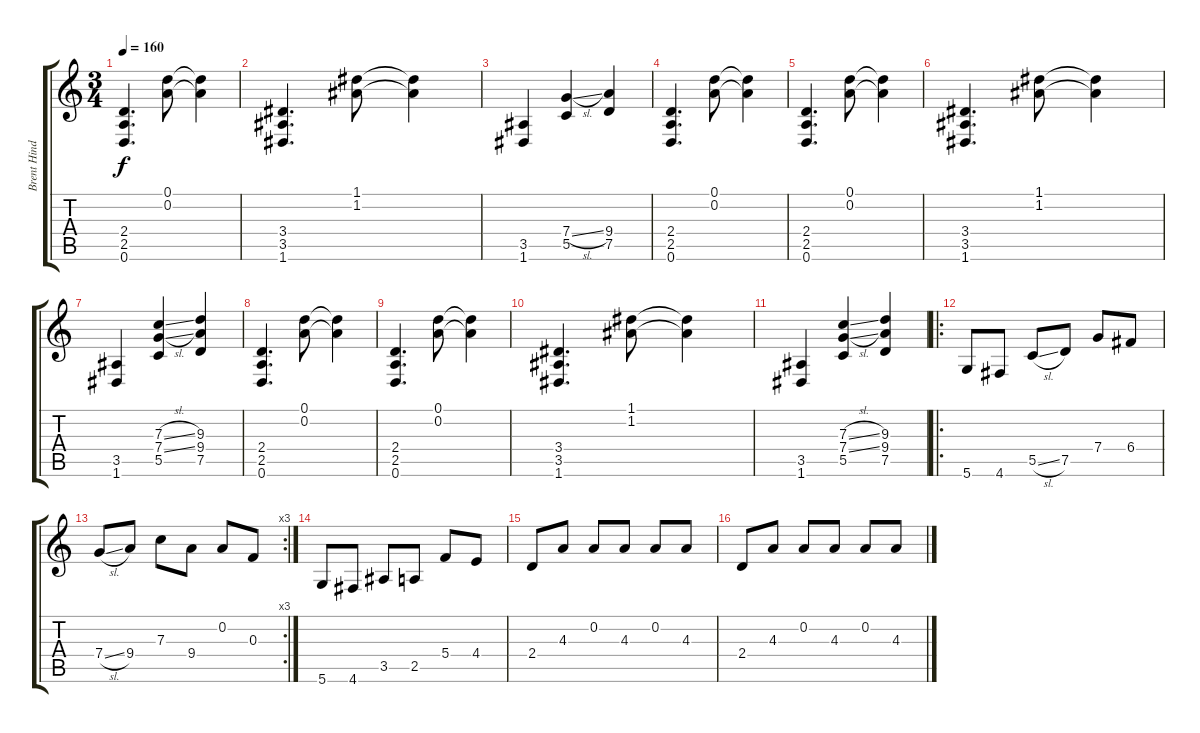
\track ("Brent Hinds" "Brent Hind") {instrument acousticguitarsteel}
\staff {score tabs}
\tuning (D4 A3 F3 C3 G2 D2) {hide}
\ts (3 4)
\tempo 160
\clef g2
\ks c
(2.4 2.5 0.6).4{d dy f} (0.1 0.2).8 (0.1{t} 0.2{t}).4 |
(3.4 3.5 1.6).4{d} (1.1 1.2).8 (1.1{t} 1.2{t}).4 |
(3.5 1.6).4 (7.4{sl} 5.5).4 (9.4 7.5).4 |
(2.4 2.5 0.6).4{d} (0.1 0.2).8 (0.1{t} 0.2{t}).4 |
(2.4 2.5 0.6).4{d} (0.1 0.2).8 (0.1{t} 0.2{t}).4 |
(3.4 3.5 1.6).4{d} (1.1 1.2).8 (1.1{t} 1.2{t}).4 |
(3.5 1.6).4 (7.3{sl} 7.4{sl} 5.5).4 (9.3 9.4 7.5).4 |
(2.4 2.5 0.6).4{d} (0.1 0.2).8 (0.1{t} 0.2{t}).4 |
(2.4 2.5 0.6).4{d} (0.1 0.2).8 (0.1{t} 0.2{t}).4 |
(3.4 3.5 1.6).4{d} (1.1 1.2).8 (1.1{t} 1.2{t}).4 |
(3.5 1.6).4 (7.3{sl} 7.4{sl} 5.5).4 (9.3 9.4 7.5).4 |
\ro
5.6.8 4.6.8 5.5{sl}.8 7.5.8 7.4.8 6.4.8 |
\rc 3
7.4{sl}.8 9.4.8 7.3.8 9.4.8 0.2.8 0.3.8 |
5.6.8 4.6.8 3.5.8 2.5.8 5.4.8 4.4.8 |
2.4.8{instrument electricguitarclean} 4.3.8 0.2.8 4.3.8 0.2.8 4.3.8 |
2.4.8 4.3.8 0.2.8 4.3.8 0.2.8 4.3.8
